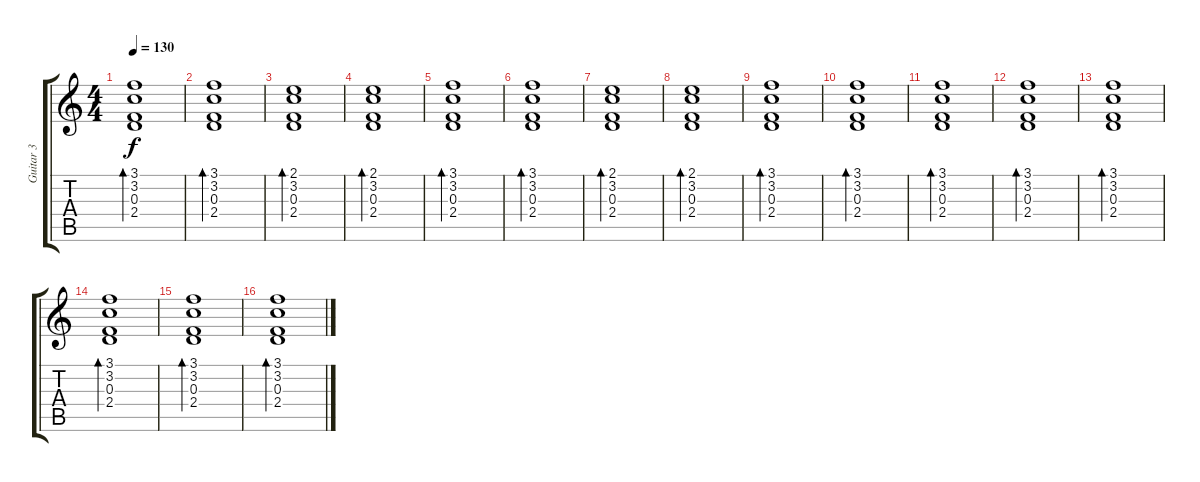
\track ("Guitar 3" "Guitar 3") {instrument acousticguitarnylon}
\staff {score tabs}
\tuning (D4 A3 F3 C3 G2 C2) {hide}
\ts (4 4)
\tempo 130
\clef g2
\ks c
(3.1 3.2 0.3 2.4).1{bd 120 dy f} |
(3.1 3.2 0.3 2.4).1{bd 120} |
(2.1 3.2 0.3 2.4).1{bd 120} |
(2.1 3.2 0.3 2.4).1{bd 120} |
(3.1 3.2 0.3 2.4).1{bd 120} |
(3.1 3.2 0.3 2.4).1{bd 120} |
(2.1 3.2 0.3 2.4).1{bd 120} |
(2.1 3.2 0.3 2.4).1{bd 120} |
(3.1 3.2 0.3 2.4).1{bd 120} |
(3.1 3.2 0.3 2.4).1{bd 120} |
(3.1 3.2 0.3 2.4).1{bd 120} |
(3.1 3.2 0.3 2.4).1{bd 120} |
(3.1 3.2 0.3 2.4).1{bd 120} |
(3.1 3.2 0.3 2.4).1{bd 120} |
(3.1 3.2 0.3 2.4).1{bd 120} |
(3.1 3.2 0.3 2.4).1{bd 120}
